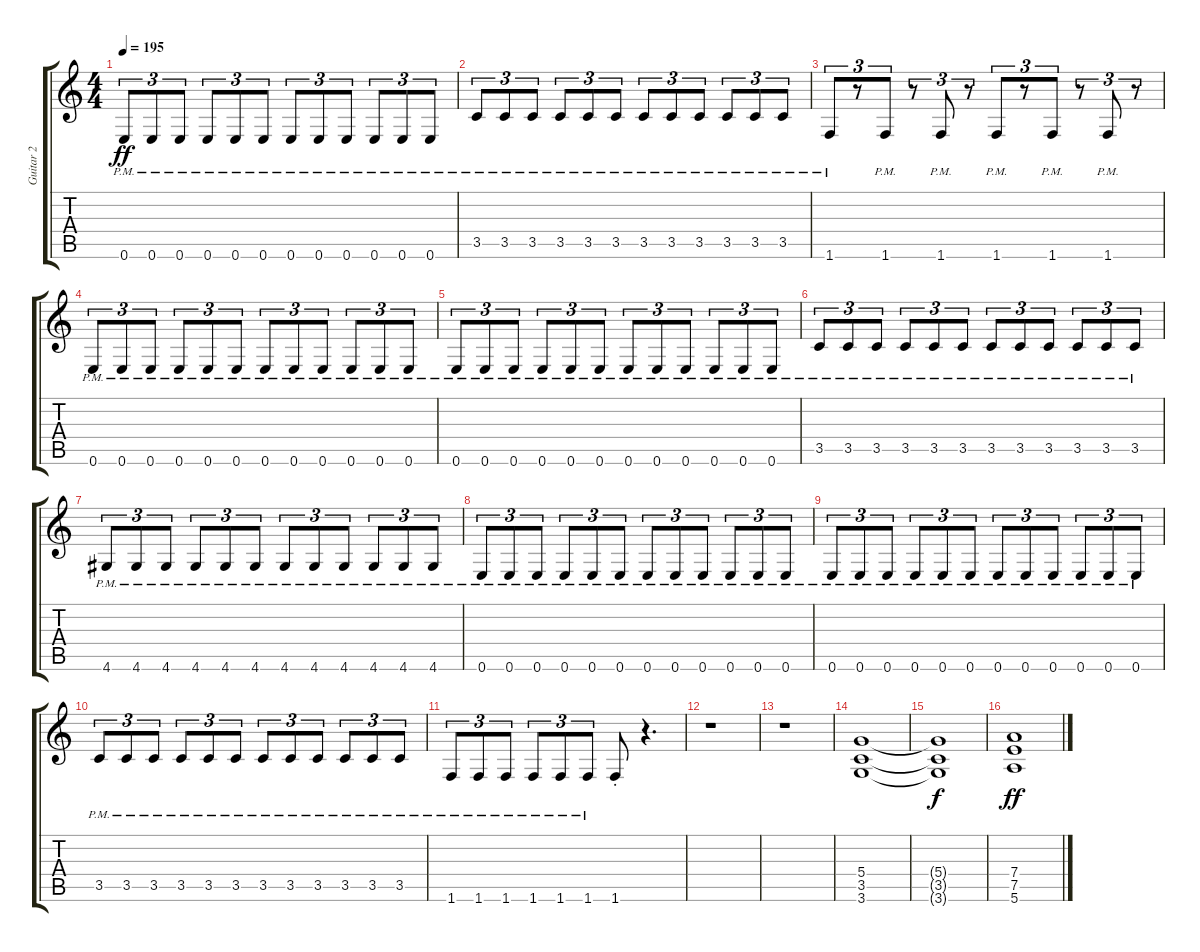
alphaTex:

\track ("Guitar 2" "Guitar 2") {instrument distortionguitar bank 255}
\staff {score tabs}
\tuning (E4 B3 G3 D3 A2 E2) {hide}
\ts (4 4)
\tempo 195
\clef g2
\ks c
0.6{pm}.8{tu (3 2) dy ff} 0.6{pm}.8{tu (3 2)} 0.6{pm}.8{tu (3 2)} 0.6{pm}.8{tu (3 2)} 0.6{pm}.8{tu (3 2)} 0.6{pm}.8{tu (3 2)} 0.6{pm}.8{tu (3 2)} 0.6{pm}.8{tu (3 2)} 0.6{pm}.8{tu (3 2)} 0.6{pm}.8{tu (3 2)} 0.6{pm}.8{tu (3 2)} 0.6{pm}.8{tu (3 2)} |
3.5{pm}.8{tu (3 2)} 3.5{pm}.8{tu (3 2)} 3.5{pm}.8{tu (3 2)} 3.5{pm}.8{tu (3 2)} 3.5{pm}.8{tu (3 2)} 3.5{pm}.8{tu (3 2)} 3.5{pm}.8{tu (3 2)} 3.5{pm}.8{tu (3 2)} 3.5{pm}.8{tu (3 2)} 3.5{pm}.8{tu (3 2)} 3.5{pm}.8{tu (3 2)} 3.5{pm}.8{tu (3 2)} |
1.6{pm}.8{tu (3 2)} r.8{tu (3 2)} 1.6{pm}.8{tu (3 2)} r.8{tu (3 2)} 1.6{pm}.8{tu (3 2)} r.8{tu (3 2)} 1.6{pm}.8{tu (3 2)} r.8{tu (3 2)} 1.6{pm}.8{tu (3 2)} r.8{tu (3 2)} 1.6{pm}.8{tu (3 2)} r.8{tu (3 2)} |
0.6{pm}.8{tu (3 2)} 0.6{pm}.8{tu (3 2)} 0.6{pm}.8{tu (3 2)} 0.6{pm}.8{tu (3 2)} 0.6{pm}.8{tu (3 2)} 0.6{pm}.8{tu (3 2)} 0.6{pm}.8{tu (3 2)} 0.6{pm}.8{tu (3 2)} 0.6{pm}.8{tu (3 2)} 0.6{pm}.8{tu (3 2)} 0.6{pm}.8{tu (3 2)} 0.6{pm}.8{tu (3 2)} |
0.6{pm}.8{tu (3 2)} 0.6{pm}.8{tu (3 2)} 0.6{pm}.8{tu (3 2)} 0.6{pm}.8{tu (3 2)} 0.6{pm}.8{tu (3 2)} 0.6{pm}.8{tu (3 2)} 0.6{pm}.8{tu (3 2)} 0.6{pm}.8{tu (3 2)} 0.6{pm}.8{tu (3 2)} 0.6{pm}.8{tu (3 2)} 0.6{pm}.8{tu (3 2)} 0.6{pm}.8{tu (3 2)} |
3.5{pm}.8{tu (3 2)} 3.5{pm}.8{tu (3 2)} 3.5{pm}.8{tu (3 2)} 3.5{pm}.8{tu (3 2)} 3.5{pm}.8{tu (3 2)} 3.5{pm}.8{tu (3 2)} 3.5{pm}.8{tu (3 2)} 3.5{pm}.8{tu (3 2)} 3.5{pm}.8{tu (3 2)} 3.5{pm}.8{tu (3 2)} 3.5{pm}.8{tu (3 2)} 3.5{pm}.8{tu (3 2)} |
4.6{pm}.8{tu (3 2)} 4.6{pm}.8{tu (3 2)} 4.6{pm}.8{tu (3 2)} 4.6{pm}.8{tu (3 2)} 4.6{pm}.8{tu (3 2)} 4.6{pm}.8{tu (3 2)} 4.6{pm}.8{tu (3 2)} 4.6{pm}.8{tu (3 2)} 4.6{pm}.8{tu (3 2)} 4.6{pm}.8{tu (3 2)} 4.6{pm}.8{tu (3 2)} 4.6{pm}.8{tu (3 2)} |
0.6{pm}.8{tu (3 2)} 0.6{pm}.8{tu (3 2)} 0.6{pm}.8{tu (3 2)} 0.6{pm}.8{tu (3 2)} 0.6{pm}.8{tu (3 2)} 0.6{pm}.8{tu (3 2)} 0.6{pm}.8{tu (3 2)} 0.6{pm}.8{tu (3 2)} 0.6{pm}.8{tu (3 2)} 0.6{pm}.8{tu (3 2)} 0.6{pm}.8{tu (3 2)} 0.6{pm}.8{tu (3 2)} |
0.6{pm}.8{tu (3 2)} 0.6{pm}.8{tu (3 2)} 0.6{pm}.8{tu (3 2)} 0.6{pm}.8{tu (3 2)} 0.6{pm}.8{tu (3 2)} 0.6{pm}.8{tu (3 2)} 0.6{pm}.8{tu (3 2)} 0.6{pm}.8{tu (3 2)} 0.6{pm}.8{tu (3 2)} 0.6{pm}.8{tu (3 2)} 0.6{pm}.8{tu (3 2)} 0.6{pm}.8{tu (3 2)} |
3.5{pm}.8{tu (3 2)} 3.5{pm}.8{tu (3 2)} 3.5{pm}.8{tu (3 2)} 3.5{pm}.8{tu (3 2)} 3.5{pm}.8{tu (3 2)} 3.5{pm}.8{tu (3 2)} 3.5{pm}.8{tu (3 2)} 3.5{pm}.8{tu (3 2)} 3.5{pm}.8{tu (3 2)} 3.5{pm}.8{tu (3 2)} 3.5{pm}.8{tu (3 2)} 3.5{pm}.8{tu (3 2)} |
1.6{pm}.8{tu (3 2)} 1.6{pm}.8{tu (3 2)} 1.6{pm}.8{tu (3 2)} 1.6{pm}.8{tu (3 2)} 1.6{pm}.8{tu (3 2)} 1.6{pm}.8{tu (3 2)} 1.6{st}.8 r.4{d} |
r.1 |
r.1 |
(5.4 3.5 3.6).1 |
(5.4{t} 3.5{t} 3.6{t}).1{dy f} |
(7.4 7.5 5.6).1{dy ff}
